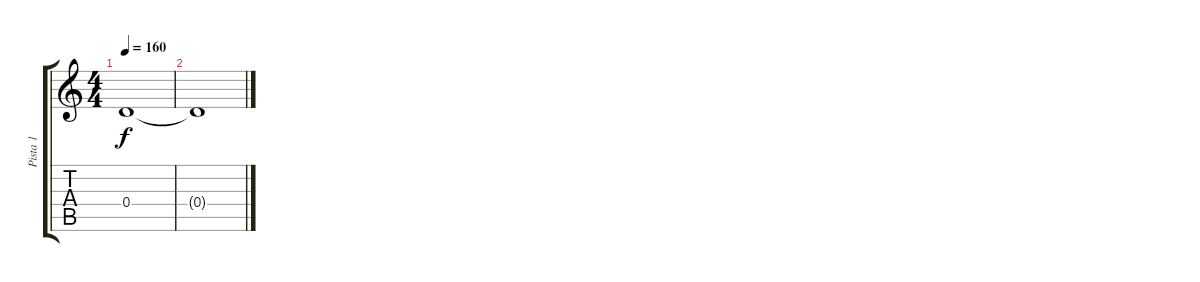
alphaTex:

\track ("Pista 1" "Pista 1") {instrument distortionguitar}
\staff {score tabs}
\tuning (E4 B3 G3 D3 A2 E2) {hide}
\ts (4 4)
\tempo 160
\clef g2
\ks c
0.4.1{dy f volume 0} |
0.4{t}.1
